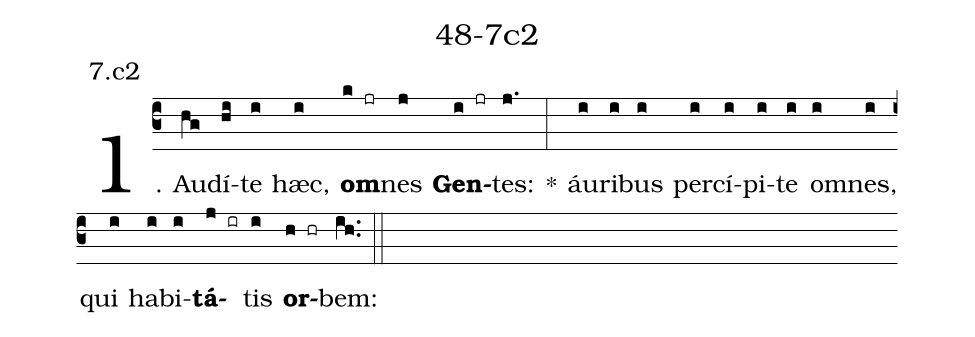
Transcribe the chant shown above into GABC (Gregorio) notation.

name: 48-7c2;
annotation: 7.c2;
%%
(c3)1. Au(hg)dí(hi)te(i) hæc,(i) <b>om</b>(k jr)nes(j) <b>Gen</b>(i jr)tes:(j.) *(:) áu(i)ri(i)bus(i) per(i)cí(i)pi(i)te(i) om(i)nes,(i) qui(i) ha(i)bi(i)<b>tá</b>(j ir)tis(i) <b>or</b>(h hr)bem:(ih..) (::)
